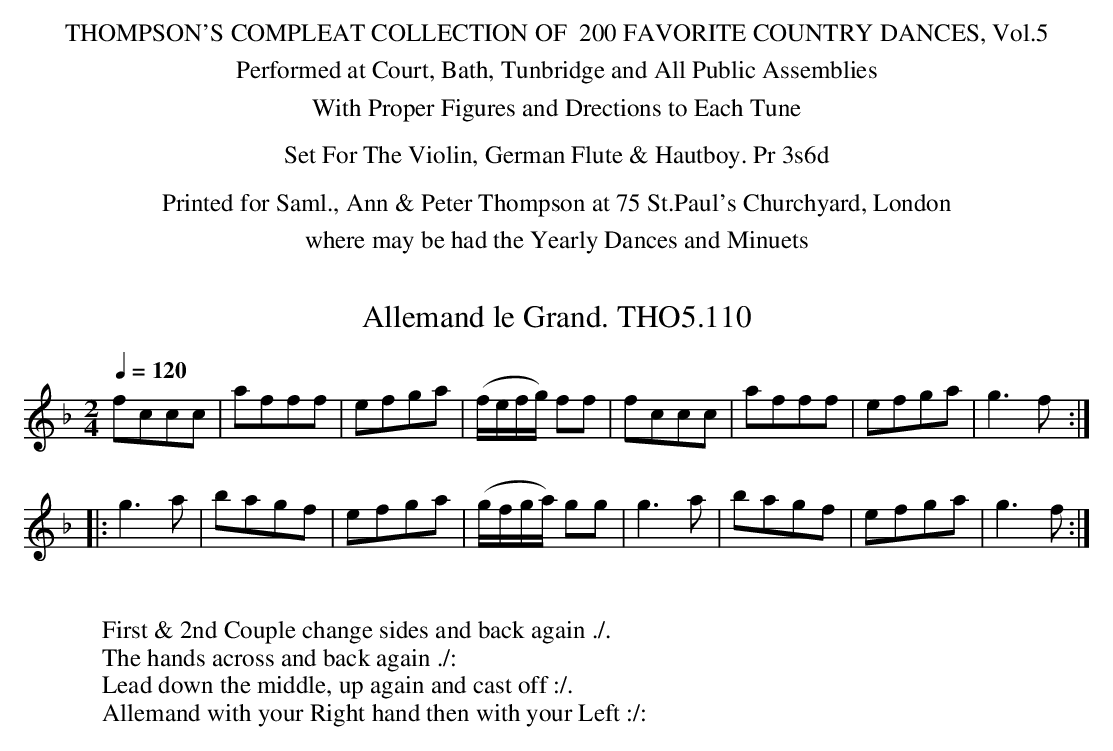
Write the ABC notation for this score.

X:1
T:Allemand le Grand. THO5.110
M:2/4
L:1/8
Q:1/4=120
K:F
fccc|afff|efga|(f/e/f/g/) ff|\\
fccc|afff|efga|g3-f:|
|:g3a|bagf|efga|(g/f/g/a/) gg|\\
g3a|bagf|efga|g3-f:|
W:
W:First & 2nd Couple change sides and back again ./.
W:The hands across and back again ./:
W:Lead down the middle, up again and cast off :/.
W:Allemand with your Right hand then with your Left :/:
